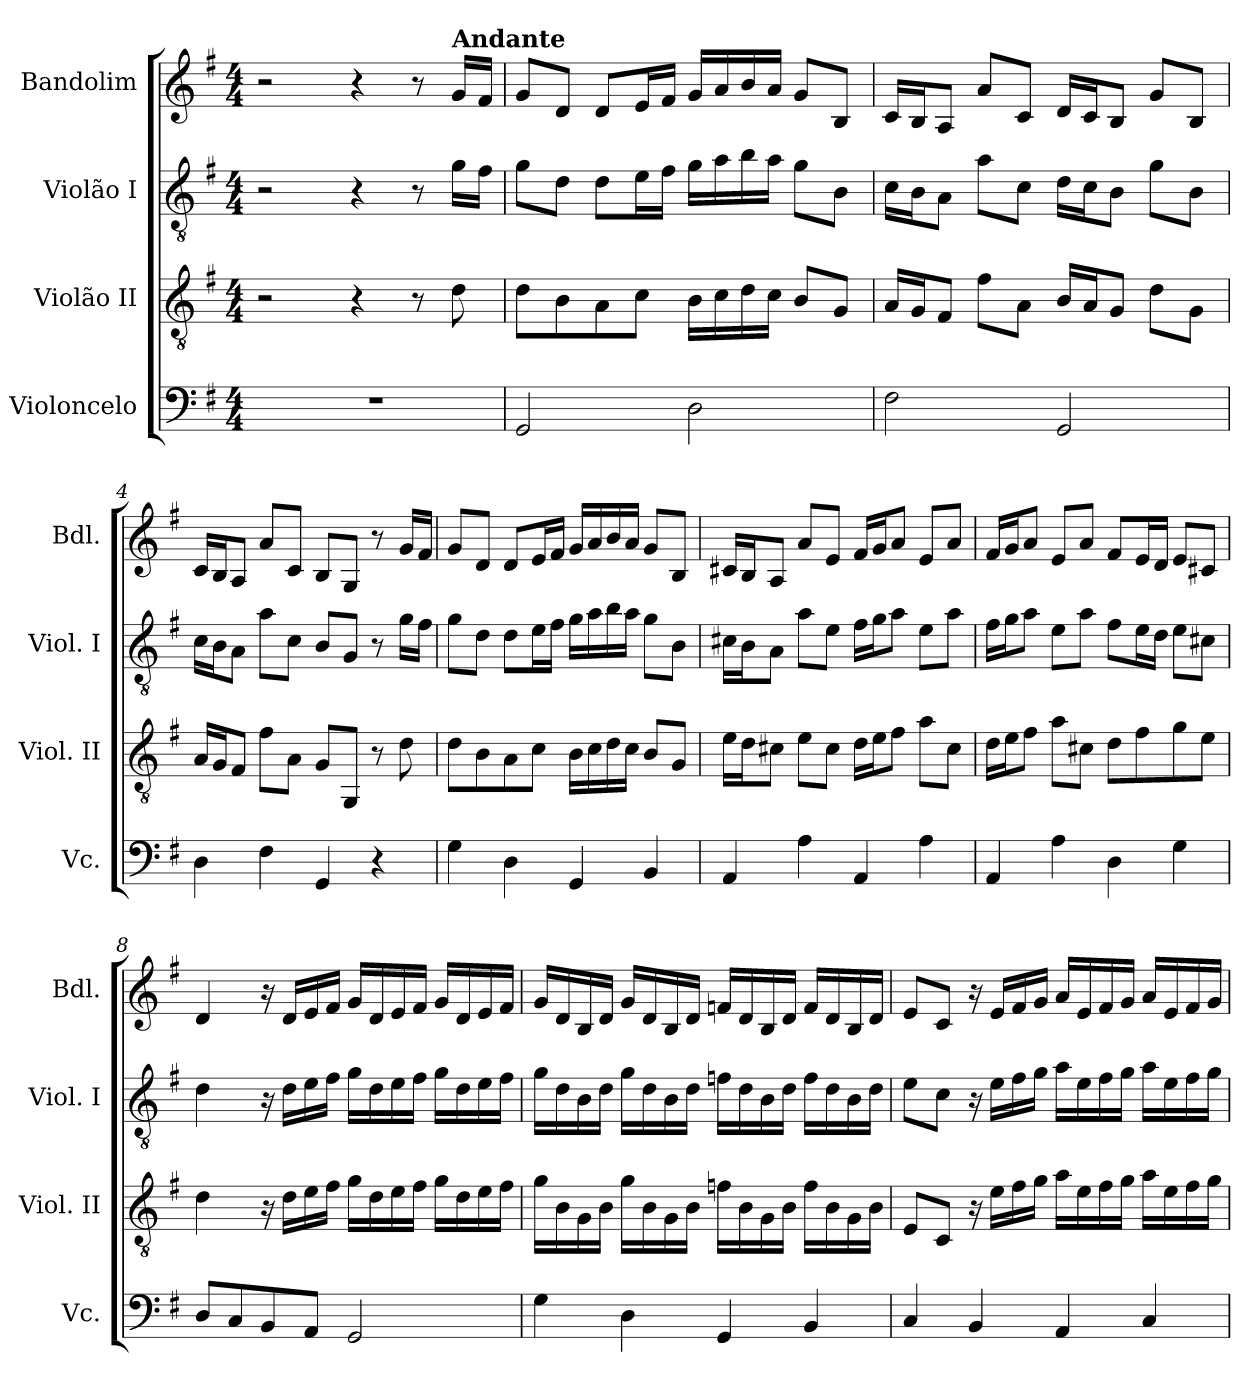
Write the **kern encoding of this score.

**kern	**kern	**kern	**kern
*part4	*part3	*part2	*part1
*staff4	*staff3	*staff2	*staff1
*I"Violoncelo	*I"Violão II	*I"Violão I	*I"Bandolim
*I'Vc.	*I'Viol. II	*I'Viol. I	*I'Bdl.
*clefF4	*clefGv2	*clefGv2	*clefG2
*k[f#]	*k[f#]	*k[f#]	*k[f#]
*M4/4	*M4/4	*M4/4	*M4/4
=1	=1	=1	=1
1r	2r	2r	2r
.	4r	4r	4r
.	8r	8r	8r
!	!	!	!LO:TX:a:B:t=Andante
.	8d\	16g\LL	16g/LL
.	.	16f#\JJ	16f#/JJ
=2	=2	=2	=2
2GG/	8d\L	8g\L	8g/L
.	8B\	8d\J	8d/J
.	8A\	8d\L	8d/L
.	8c\J	16e\L	16e/L
.	.	16f#\JJ	16f#/JJ
2D\	16B\LL	16g\LL	16g/LL
.	16c\	16a\	16a/
.	16d\	16b\	16b/
.	16c\JJ	16a\JJ	16a/JJ
.	8B/L	8g\L	8g/L
.	8G/J	8B\J	8B/J
=3	=3	=3	=3
2F#\	16A/LL	16c\LL	16c/LL
.	16G/J	16B\J	16B/J
.	8F#/J	8A\J	8A/J
.	8f#\L	8a\L	8a/L
.	8A\J	8c\J	8c/J
2GG/	16B/LL	16d\LL	16d/LL
.	16A/J	16c\J	16c/J
.	8G/J	8B\J	8B/J
.	8d\L	8g\L	8g/L
.	8G\J	8B\J	8B/J
=4	=4	=4	=4
4D\	16A/LL	16c\LL	16c/LL
.	16G/J	16B\J	16B/J
.	8F#/J	8A\J	8A/J
4F#\	8f#\L	8a\L	8a/L
.	8A\J	8c\J	8c/J
4GG/	8G/L	8B/L	8B/L
.	8GG/J	8G/J	8G/J
4r	8r	8r	8r
.	8d\	16g\LL	16g/LL
.	.	16f#\JJ	16f#/JJ
!!LO:LB:g=z
=5	=5	=5	=5
4G\	8d\L	8g\L	8g/L
.	8B\	8d\J	8d/J
4D\	8A\	8d\L	8d/L
.	8c\J	16e\L	16e/L
.	.	16f#\JJ	16f#/JJ
4GG/	16B\LL	16g\LL	16g/LL
.	16c\	16a\	16a/
.	16d\	16b\	16b/
.	16c\JJ	16a\JJ	16a/JJ
4BB/	8B/L	8g\L	8g/L
.	8G/J	8B\J	8B/J
=6	=6	=6	=6
4AA/	16e\LL	16c#X\LL	16c#X/LL
.	16d\J	16B\J	16B/J
.	8c#X\J	8A\J	8A/J
4A\	8e\L	8a\L	8a/L
.	8c#\J	8e\J	8e/J
4AA/	16d\LL	16f#\LL	16f#/LL
.	16e\J	16g\J	16g/J
.	8f#\J	8a\J	8a/J
4A\	8a\L	8e\L	8e/L
.	8c#\J	8a\J	8a/J
=7	=7	=7	=7
4AA/	16d\LL	16f#\LL	16f#/LL
.	16e\J	16g\J	16g/J
.	8f#\J	8a\J	8a/J
4A\	8a\L	8e\L	8e/L
.	8c#X\J	8a\J	8a/J
4D\	8d\L	8f#\L	8f#/L
.	8f#\	16e\L	16e/L
.	.	16d\JJ	16d/JJ
4G\	8g\	8e\L	8e/L
.	8e\J	8c#X\J	8c#X/J
=8	=8	=8	=8
8D/L	4d\	4d\	4d/
8C/	.	.	.
8BB/	16r	16r	16r
.	16d\LL	16d\LL	16d/LL
8AA/J	16e\	16e\	16e/
.	16f#\JJ	16f#\JJ	16f#/JJ
2GG/	16g\LL	16g\LL	16g/LL
.	16d\	16d\	16d/
.	16e\	16e\	16e/
.	16f#\JJ	16f#\JJ	16f#/JJ
.	16g\LL	16g\LL	16g/LL
.	16d\	16d\	16d/
.	16e\	16e\	16e/
.	16f#\JJ	16f#\JJ	16f#/JJ
!!LO:LB:g=z
=9	=9	=9	=9
4G\	16g\LL	16g\LL	16g/LL
.	16B\	16d\	16d/
.	16G\	16B\	16B/
.	16B\JJ	16d\JJ	16d/JJ
4D\	16g\LL	16g\LL	16g/LL
.	16B\	16d\	16d/
.	16G\	16B\	16B/
.	16B\JJ	16d\JJ	16d/JJ
4GG/	16fn\LL	16fn\LL	16fn/LL
.	16B\	16d\	16d/
.	16G\	16B\	16B/
.	16B\JJ	16d\JJ	16d/JJ
4BB/	16f\LL	16f\LL	16f/LL
.	16B\	16d\	16d/
.	16G\	16B\	16B/
.	16B\JJ	16d\JJ	16d/JJ
=10	=10	=10	=10
4C/	8E/L	8e\L	8e/L
.	8C/J	8c\J	8c/J
4BB/	16r	16r	16r
.	16e\LL	16e\LL	16e/LL
.	16f#\	16f#\	16f#/
.	16g\JJ	16g\JJ	16g/JJ
4AA/	16a\LL	16a\LL	16a/LL
.	16e\	16e\	16e/
.	16f#\	16f#\	16f#/
.	16g\JJ	16g\JJ	16g/JJ
4C/	16a\LL	16a\LL	16a/LL
.	16e\	16e\	16e/
.	16f#\	16f#\	16f#/
.	16g\JJ	16g\JJ	16g/JJ
=	=	=	=
*-	*-	*-	*-
